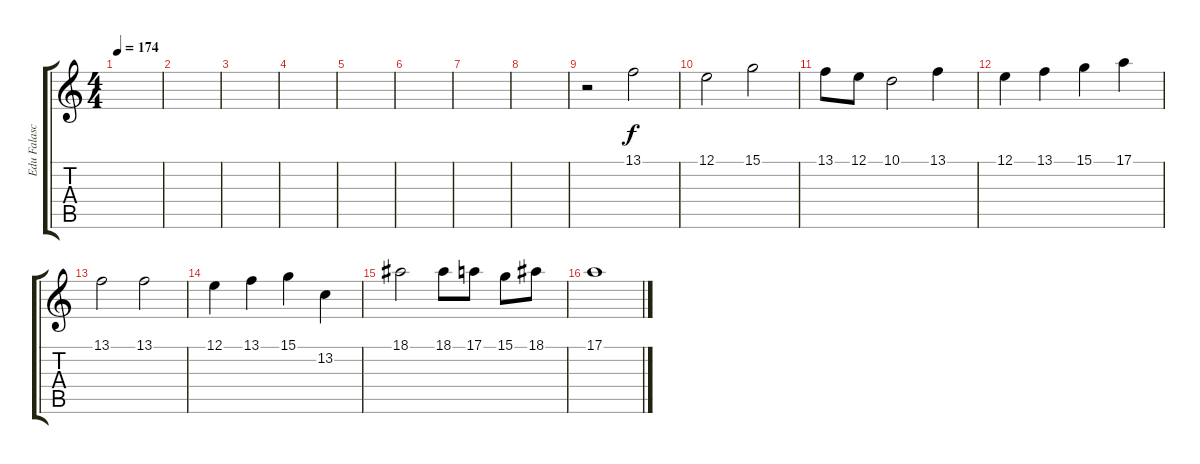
\track ("Edu Falaschi" "Edu Falasc") {instrument pad4choir}
\staff {score tabs}
\tuning (E4 B3 G3 D3 A2 E2) {hide}
\ts (4 4)
\tempo 174
\clef g2
\ks c
|
|
|
|
|
|
|
|
r.2 13.1.2 |
12.1.2 15.1.2 |
13.1.8 12.1.8 10.1.2 13.1.4 |
12.1.4 13.1.4 15.1.4 17.1.4 |
13.1.2 13.1.2 |
12.1.4 13.1.4 15.1.4 13.2.4 |
18.1.2 18.1.8 17.1.8 15.1.8 18.1.8 |
17.1.1
